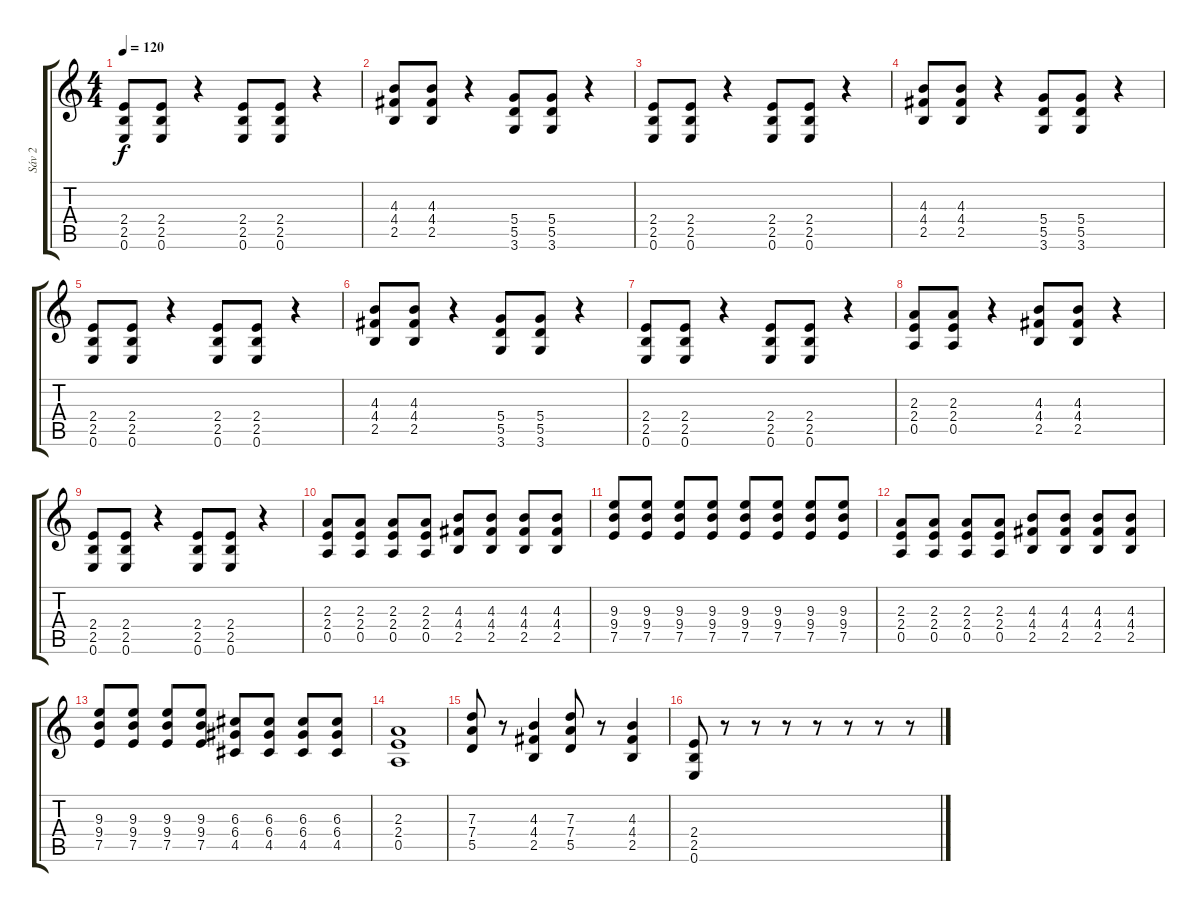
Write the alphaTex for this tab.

\track ("Sáv 2" "Sáv 2") {instrument overdrivenguitar}
\staff {score tabs}
\tuning (E4 B3 G3 D3 A2 E2) {hide}
\ts (4 4)
\tempo 120
\clef g2
\ks c
(2.4 2.5 0.6).8{dy f} (2.4 2.5 0.6).8 r.4 (2.4 2.5 0.6).8 (2.4 2.5 0.6).8 r.4 |
(4.3 4.4 2.5).8 (4.3 4.4 2.5).8 r.4 (5.4 5.5 3.6).8 (5.4 5.5 3.6).8 r.4 |
(2.4 2.5 0.6).8 (2.4 2.5 0.6).8 r.4 (2.4 2.5 0.6).8 (2.4 2.5 0.6).8 r.4 |
(4.3 4.4 2.5).8 (4.3 4.4 2.5).8 r.4 (5.4 5.5 3.6).8 (5.4 5.5 3.6).8 r.4 |
(2.4 2.5 0.6).8 (2.4 2.5 0.6).8 r.4 (2.4 2.5 0.6).8 (2.4 2.5 0.6).8 r.4 |
(4.3 4.4 2.5).8 (4.3 4.4 2.5).8 r.4 (5.4 5.5 3.6).8 (5.4 5.5 3.6).8 r.4 |
(2.4 2.5 0.6).8 (2.4 2.5 0.6).8 r.4 (2.4 2.5 0.6).8 (2.4 2.5 0.6).8 r.4 |
(2.3 2.4 0.5).8 (2.3 2.4 0.5).8 r.4 (4.3 4.4 2.5).8 (4.3 4.4 2.5).8 r.4 |
(2.4 2.5 0.6).8 (2.4 2.5 0.6).8 r.4 (2.4 2.5 0.6).8 (2.4 2.5 0.6).8 r.4 |
(2.3 2.4 0.5).8 (2.3 2.4 0.5).8 (2.3 2.4 0.5).8 (2.3 2.4 0.5).8 (4.3 4.4 2.5).8 (4.3 4.4 2.5).8 (4.3 4.4 2.5).8 (4.3 4.4 2.5).8 |
(9.3 9.4 7.5).8 (9.3 9.4 7.5).8 (9.3 9.4 7.5).8 (9.3 9.4 7.5).8 (9.3 9.4 7.5).8 (9.3 9.4 7.5).8 (9.3 9.4 7.5).8 (9.3 9.4 7.5).8 |
(2.3 2.4 0.5).8 (2.3 2.4 0.5).8 (2.3 2.4 0.5).8 (2.3 2.4 0.5).8 (4.3 4.4 2.5).8 (4.3 4.4 2.5).8 (4.3 4.4 2.5).8 (4.3 4.4 2.5).8 |
(9.3 9.4 7.5).8 (9.3 9.4 7.5).8 (9.3 9.4 7.5).8 (9.3 9.4 7.5).8 (6.3 6.4 4.5).8 (6.3 6.4 4.5).8 (6.3 6.4 4.5).8 (6.3 6.4 4.5).8 |
(2.3 2.4 0.5).1 |
(7.3 7.4 5.5).8 r.8 (4.3 4.4 2.5).4 (7.3 7.4 5.5).8 r.8 (4.3 4.4 2.5).4 |
(2.4 2.5 0.6).8 r.8 r.8 r.8 r.8 r.8 r.8 r.8
